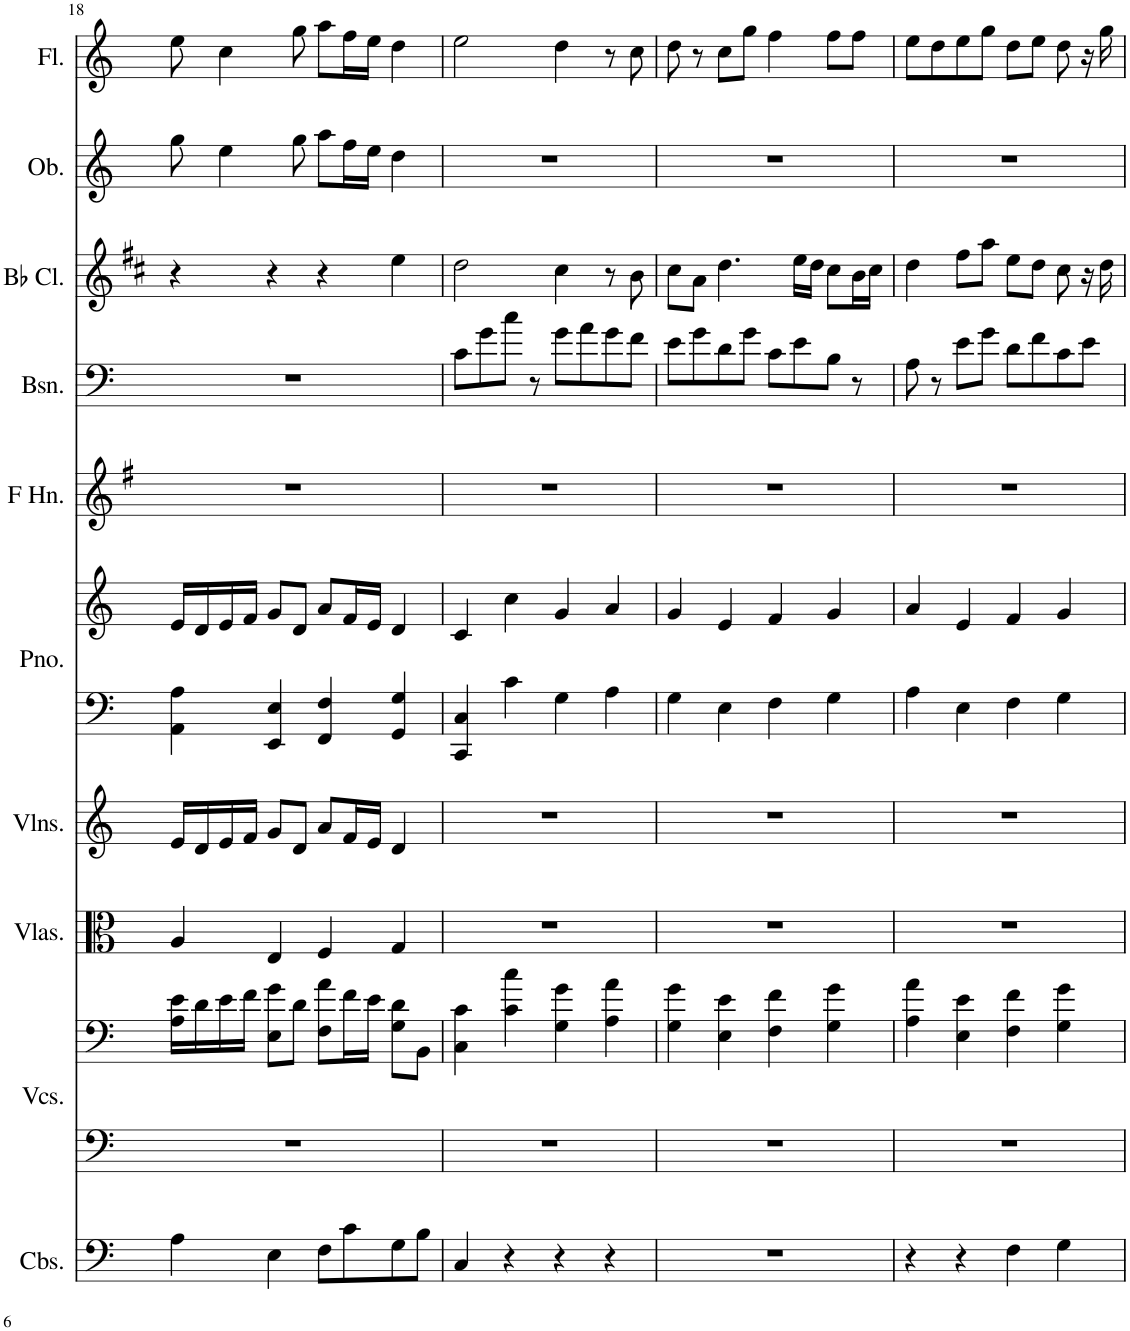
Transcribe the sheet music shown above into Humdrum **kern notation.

**kern	**kern	**kern	**kern	**kern	**kern	**kern	**kern	**kern	**kern	**kern	**kern
*part10	*part9	*part9	*part8	*part7	*part6	*part6	*part5	*part4	*part3	*part2	*part1
*staff12	*staff11	*staff10	*staff9	*staff8	*staff7	*staff6	*staff5	*staff4	*staff3	*staff2	*staff1
*I"Contrabasses	*I"Violoncellos	*	*I"Violas	*I"Violins	*I"Piano	*	*I"Horn in F	*I"Bassoon	*I"Bb Clarinet	*I"Oboe	*I"Flute
*I'Cbs.	*I'Vcs.	*	*I'Vlas.	*I'Vlns.	*I'Pno.	*	*	*I'Bsn.	*I'Bb Cl.	*I'Ob.	*I'Fl.
!!LO:PB:g=z
*clefF4	*clefF4	*clefF4	*clefC3	*clefG2	*clefF4	*clefG2	*clefG2	*clefF4	*clefG2	*clefG2	*clefG2
*Trd7c12	*	*	*	*	*	*	*Trd4c7	*	*Trd1c2	*	*
*k[]	*k[]	*k[]	*k[]	*k[]	*k[]	*k[]	*k[f#]	*k[]	*k[f#c#]	*k[]	*k[]
*M4/4	*M4/4	*M4/4	*M4/4	*M4/4	*M4/4	*M4/4	*M4/4	*M4/4	*M4/4	*M4/4	*M4/4
=18	=18	=18	=18	=18	=18	=18	=18	=18	=18	=18	=18
4A\	1r	16A\ 16e\LL	4A/	16e/LL	4AA\ 4A\	16e/LL	1r	1r	4r	8gg\	8ee\
.	.	16d\	.	16d/	.	16d/	.	.	.	.	.
.	.	16e\	.	16e/	.	16e/	.	.	.	4ee\	4cc\
.	.	16f\JJ	.	16f/JJ	.	16f/JJ	.	.	.	.	.
4E\	.	8E\ 8g\L	4E/	8g/L	4EE/ 4E/	8g/L	.	.	4r	.	.
.	.	8d\J	.	8d/J	.	8d/J	.	.	.	8gg\	8gg\
8F\L	.	8F\ 8a\L	4F/	8a/L	4FF/ 4F/	8a/L	.	.	4r	8aa\L	8aa\L
8c\	.	16f\L	.	16f/L	.	16f/L	.	.	.	16ff\L	16ff\L
.	.	16e\JJ	.	16e/JJ	.	16e/JJ	.	.	.	16ee\JJ	16ee\JJ
8G\	.	8G\ 8d\L	4G/	4d/	4GG/ 4G/	4d/	.	.	4ee\	4dd\	4dd\
8B\J	.	8BB\J	.	.	.	.	.	.	.	.	.
=19	=19	=19	=19	=19	=19	=19	=19	=19	=19	=19	=19
4C/	1r	4C\ 4c\	1r	1r	4CC/ 4C/	4c/	1r	8c\L	2dd\	1r	2ee\
.	.	.	.	.	.	.	.	8g\	.	.	.
4r	.	4c\ 4cc\	.	.	4c\	4cc\	.	8cc\J	.	.	.
.	.	.	.	.	.	.	.	8r	.	.	.
4r	.	4G\ 4g\	.	.	4G\	4g/	.	8g\L	4cc#\	.	4dd\
.	.	.	.	.	.	.	.	8a\	.	.	.
4r	.	4A\ 4a\	.	.	4A\	4a/	.	8g\	8r	.	8r
.	.	.	.	.	.	.	.	8f\J	8b\	.	8cc\
=20	=20	=20	=20	=20	=20	=20	=20	=20	=20	=20	=20
1r	1r	4G\ 4g\	1r	1r	4G\	4g/	1r	8e\L	8cc#\L	1r	8dd\
.	.	.	.	.	.	.	.	8g\	8a\J	.	8r
.	.	4E\ 4e\	.	.	4E\	4e/	.	8d\	4.dd\	.	8cc\L
.	.	.	.	.	.	.	.	8g\J	.	.	8gg\J
.	.	4F\ 4f\	.	.	4F\	4f/	.	8c\L	.	.	4ff\
.	.	.	.	.	.	.	.	8e\	16ee\LL	.	.
.	.	.	.	.	.	.	.	.	16dd\JJ	.	.
.	.	4G\ 4g\	.	.	4G\	4g/	.	8B\J	8cc#\L	.	8ff\L
.	.	.	.	.	.	.	.	8r	16b\L	.	8ff\J
.	.	.	.	.	.	.	.	.	16cc#\JJ	.	.
=21	=21	=21	=21	=21	=21	=21	=21	=21	=21	=21	=21
4r	1r	4A\ 4a\	1r	1r	4A\	4a/	1r	8A\	4dd\	1r	8ee\L
.	.	.	.	.	.	.	.	8r	.	.	8dd\
4r	.	4E\ 4e\	.	.	4E\	4e/	.	8e\L	8ff#\L	.	8ee\
.	.	.	.	.	.	.	.	8g\J	8aa\J	.	8gg\J
4F\	.	4F\ 4f\	.	.	4F\	4f/	.	8d\L	8ee\L	.	8dd\L
.	.	.	.	.	.	.	.	8f\	8dd\J	.	8ee\J
4G\	.	4G\ 4g\	.	.	4G\	4g/	.	8c\	8cc#\	.	8dd\
.	.	.	.	.	.	.	.	8e\J	16r	.	16r
.	.	.	.	.	.	.	.	.	16dd\	.	16gg\
=	=	=	=	=	=	=	=	=	=	=	=
*-	*-	*-	*-	*-	*-	*-	*-	*-	*-	*-	*-
